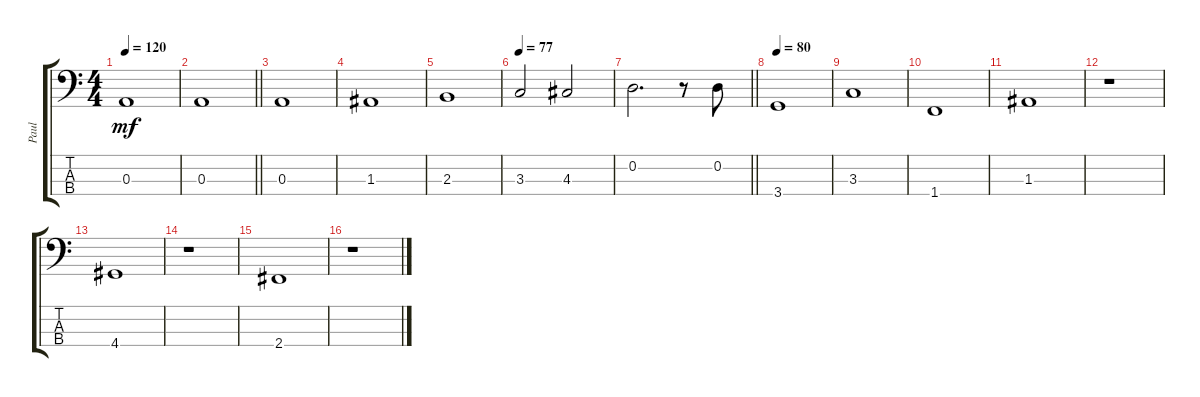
\track ("Paul" "Paul") {instrument electricbassfinger}
\staff {score tabs}
\tuning (G2 D2 A1 E1) {hide}
\ts (4 4)
\tempo 120
\tempo 76
\tempo 120
\clef f4
\ks c
0.3.1{dy mf instrument electricbassfinger} |
\barLineRight lightlight
0.3.1 |
0.3.1 |
1.3.1 |
2.3.1 |
\tempo 77
3.3.2 4.3.2 |
\barLineRight lightlight
0.2.2{d} r.8 0.2.8 |
\tempo 80
3.4.1 |
3.3.1 |
1.4.1 |
1.3.1 |
r.1 |
4.4.1 |
r.1 |
2.4.1 |
r.1
